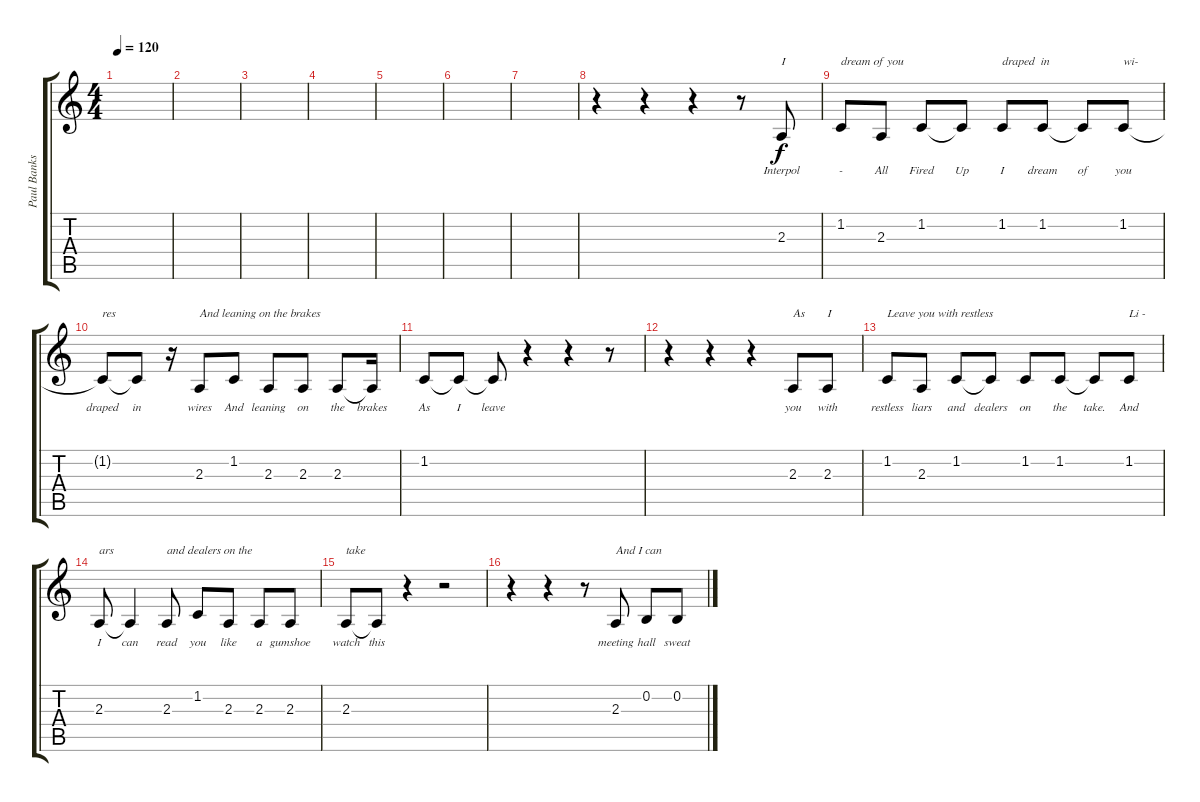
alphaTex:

\track ("Paul Banks Vox" "Paul Banks") {instrument tenorsax}
\staff {score tabs}
\tuning (E4 B3 G3 D3 A2 E2) {hide}
\ts (4 4)
\tempo 120
\clef g2
\ks c
|
|
|
|
|
|
|
r.4 r.4 r.4 r.8 2.3.8{txt "I" lyrics (0 "Interpol") lyrics (1 "") lyrics (2 "") lyrics (3 "") lyrics (4 "")} |
1.2.8{txt "dream of you " lyrics (0 "-") lyrics (1 "") lyrics (2 "") lyrics (3 "") lyrics (4 "")} 2.3.8{lyrics (0 "All") lyrics (1 "") lyrics (2 "") lyrics (3 "") lyrics (4 "")} 1.2.8{lyrics (0 "Fired") lyrics (1 "") lyrics (2 "") lyrics (3 "") lyrics (4 "")} 1.2{t}.8{lyrics (0 "Up") lyrics (1 "") lyrics (2 "") lyrics (3 "") lyrics (4 "")} 1.2.8{txt "draped  in" lyrics (0 "I") lyrics (1 "") lyrics (2 "") lyrics (3 "") lyrics (4 "")} 1.2.8{lyrics (0 "dream") lyrics (1 "") lyrics (2 "") lyrics (3 "") lyrics (4 "")} 1.2{t}.8{lyrics (0 "of") lyrics (1 "") lyrics (2 "") lyrics (3 "") lyrics (4 "")} 1.2.8{txt "wi-" lyrics (0 "you") lyrics (1 "") lyrics (2 "") lyrics (3 "") lyrics (4 "")} |
1.2{t}.8{txt "res" lyrics (0 "draped") lyrics (1 "") lyrics (2 "") lyrics (3 "") lyrics (4 "")} 1.2{t}.8{lyrics (0 "in") lyrics (1 "") lyrics (2 "") lyrics (3 "") lyrics (4 "")} r.16 2.3.8{txt "And leaning on the brakes" lyrics (0 "wires") lyrics (1 "") lyrics (2 "") lyrics (3 "") lyrics (4 "")} 1.2.8{lyrics (0 "And") lyrics (1 "") lyrics (2 "") lyrics (3 "") lyrics (4 "")} 2.3.8{lyrics (0 "leaning") lyrics (1 "") lyrics (2 "") lyrics (3 "") lyrics (4 "")} 2.3.8{lyrics (0 "on") lyrics (1 "") lyrics (2 "") lyrics (3 "") lyrics (4 "")} 2.3.8{lyrics (0 "the") lyrics (1 "") lyrics (2 "") lyrics (3 "") lyrics (4 "")} 2.3{t}.16{lyrics (0 "brakes") lyrics (1 "") lyrics (2 "") lyrics (3 "") lyrics (4 "")} |
1.2.8{lyrics (0 "As") lyrics (1 "") lyrics (2 "") lyrics (3 "") lyrics (4 "")} 1.2{t}.8{lyrics (0 "I") lyrics (1 "") lyrics (2 "") lyrics (3 "") lyrics (4 "")} 1.2{t}.8{lyrics (0 "leave") lyrics (1 "") lyrics (2 "") lyrics (3 "") lyrics (4 "")} r.4 r.4 r.8 |
r.4 r.4 r.4 2.3.8{txt "As" lyrics (0 "you") lyrics (1 "") lyrics (2 "") lyrics (3 "") lyrics (4 "")} 2.3.8{txt "I" lyrics (0 "with") lyrics (1 "") lyrics (2 "") lyrics (3 "") lyrics (4 "")} |
1.2.8{txt "Leave you with restless" lyrics (0 "restless") lyrics (1 "") lyrics (2 "") lyrics (3 "") lyrics (4 "")} 2.3.8{lyrics (0 "liars") lyrics (1 "") lyrics (2 "") lyrics (3 "") lyrics (4 "")} 1.2.8{lyrics (0 "and") lyrics (1 "") lyrics (2 "") lyrics (3 "") lyrics (4 "")} 1.2{t}.8{lyrics (0 "dealers") lyrics (1 "") lyrics (2 "") lyrics (3 "") lyrics (4 "")} 1.2.8{lyrics (0 "on") lyrics (1 "") lyrics (2 "") lyrics (3 "") lyrics (4 "")} 1.2.8{lyrics (0 "the") lyrics (1 "") lyrics (2 "") lyrics (3 "") lyrics (4 "")} 1.2{t}.8{lyrics (0 "take.") lyrics (1 "") lyrics (2 "") lyrics (3 "") lyrics (4 "")} 1.2.8{txt "Li -" lyrics (0 "And") lyrics (1 "") lyrics (2 "") lyrics (3 "") lyrics (4 "")} |
2.3.8{txt "ars" lyrics (0 "I") lyrics (1 "") lyrics (2 "") lyrics (3 "") lyrics (4 "")} 2.3{t}.4{lyrics (0 "can") lyrics (1 "") lyrics (2 "") lyrics (3 "") lyrics (4 "")} 2.3.8{txt "and dealers on the" lyrics (0 "read") lyrics (1 "") lyrics (2 "") lyrics (3 "") lyrics (4 "")} 1.2.8{lyrics (0 "you") lyrics (1 "") lyrics (2 "") lyrics (3 "") lyrics (4 "")} 2.3.8{lyrics (0 "like") lyrics (1 "") lyrics (2 "") lyrics (3 "") lyrics (4 "")} 2.3.8{lyrics (0 "a") lyrics (1 "") lyrics (2 "") lyrics (3 "") lyrics (4 "")} 2.3.8{lyrics (0 "gumshoe") lyrics (1 "") lyrics (2 "") lyrics (3 "") lyrics (4 "")} |
2.3.8{txt "take" lyrics (0 "watch") lyrics (1 "") lyrics (2 "") lyrics (3 "") lyrics (4 "")} 2.3{t}.8{lyrics (0 "this") lyrics (1 "") lyrics (2 "") lyrics (3 "") lyrics (4 "")} r.4 r.2 |
r.4 r.4 r.8 2.3.8{txt "And I can" lyrics (0 "meeting") lyrics (1 "") lyrics (2 "") lyrics (3 "") lyrics (4 "")} 0.2.8{lyrics (0 "hall") lyrics (1 "") lyrics (2 "") lyrics (3 "") lyrics (4 "")} 0.2.8{lyrics (0 "sweat") lyrics (1 "") lyrics (2 "") lyrics (3 "") lyrics (4 "")}
